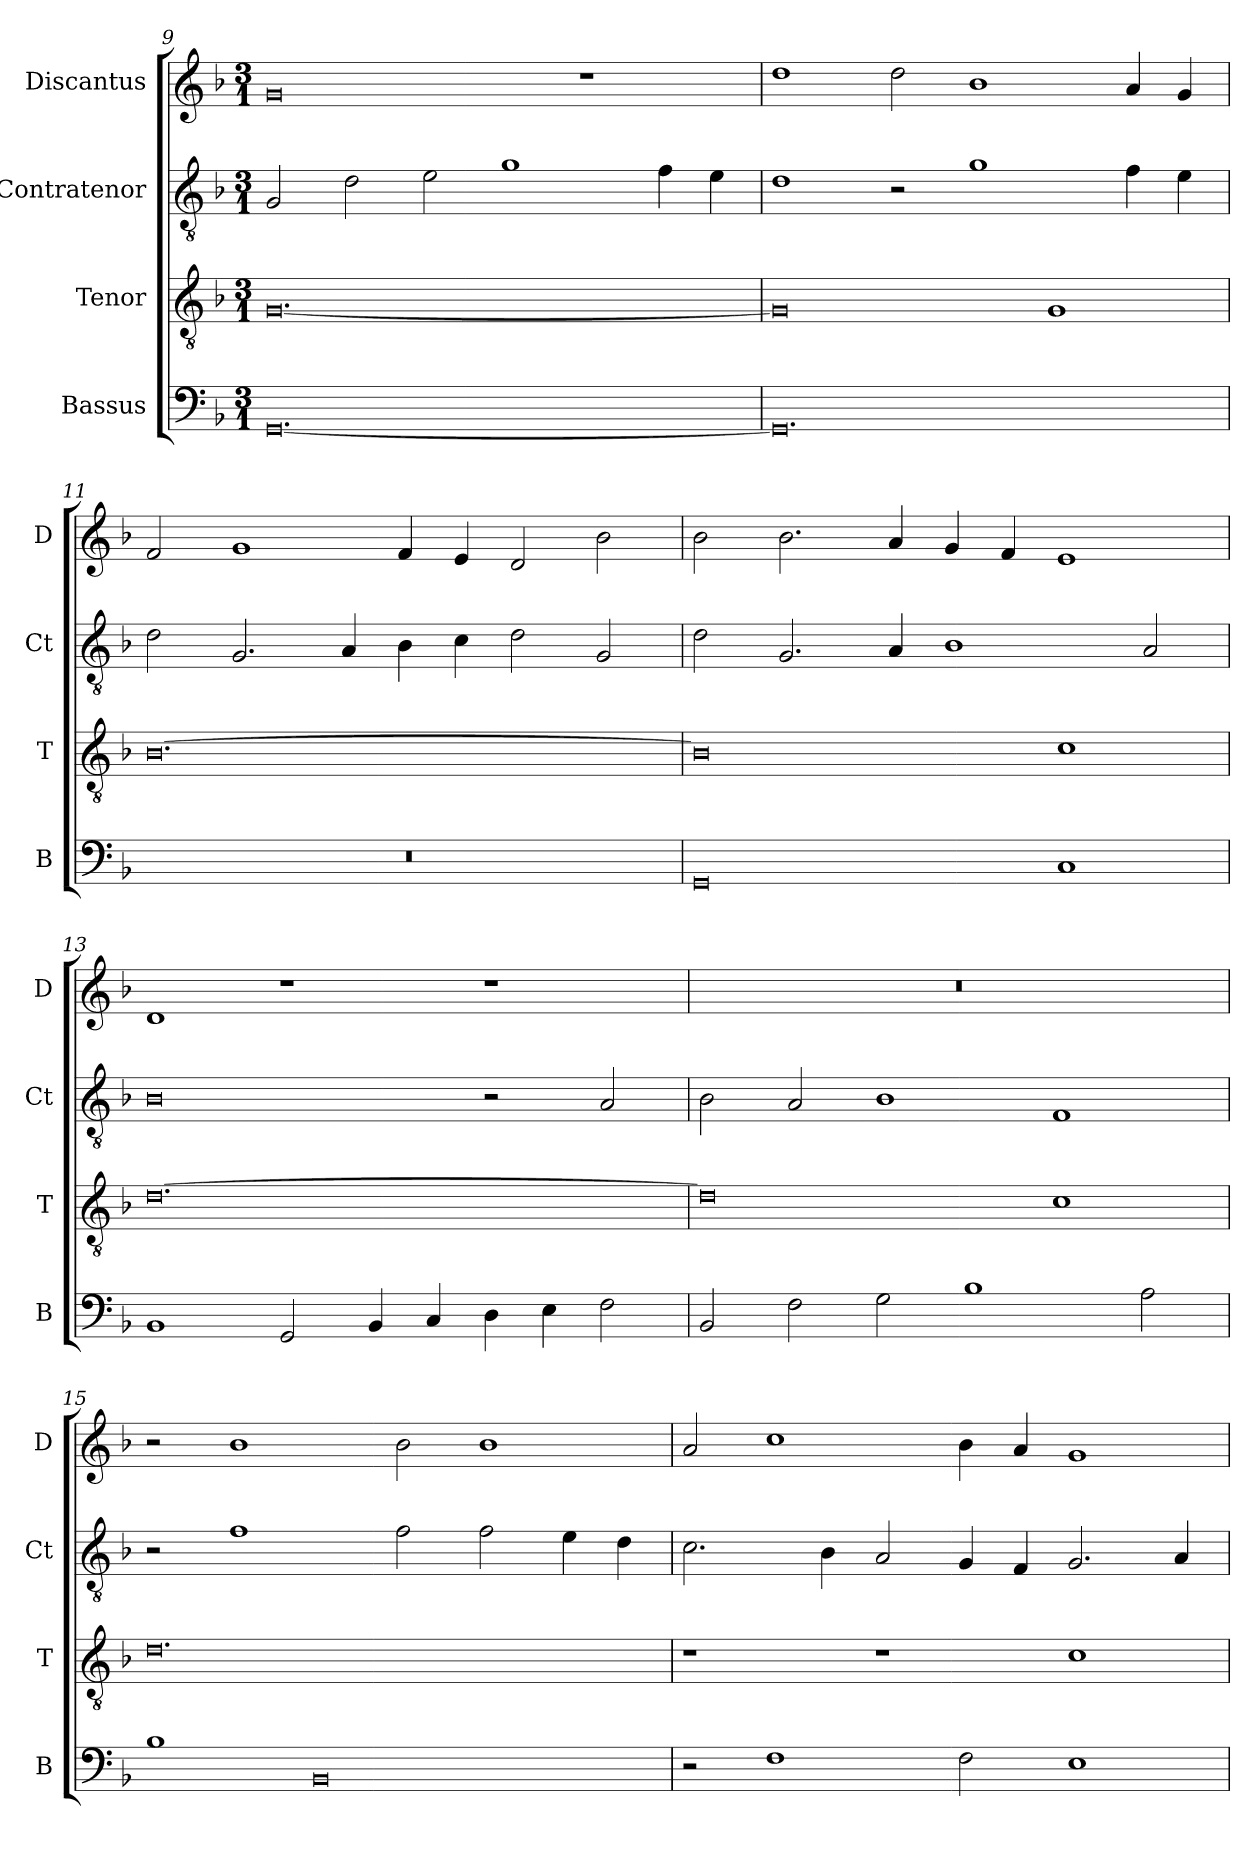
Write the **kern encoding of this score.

**kern	**kern	**kern	**kern
*part4	*part3	*part2	*part1
*staff4	*staff3	*staff2	*staff1
*I"Bassus	*I"Tenor	*I"Contratenor	*I"Discantus
*I'B	*I'T	*I'Ct	*I'D
*clefF4	*clefGv2	*clefGv2	*clefG2
*k[b-]	*k[b-]	*k[b-]	*k[b-]
*M3/1	*M3/1	*M3/1	*M3/1
=9	=9	=9	=9
[0.GG	[0.G	2G/	0g
.	.	2d\	.
.	.	2e\	.
.	.	1g	.
.	.	.	1r
.	.	4f\	.
.	.	4e\	.
=10	=10	=10	=10
0.GG]	0G]	1d	1dd
.	.	2r	2dd\
.	.	1g	1b-
.	1G	.	.
.	.	4f\	4a/
.	.	4e\	4g/
=11	=11	=11	=11
0.r	[0.B-	2d\	2f/
.	.	2.G/	1g
.	.	4A/	.
.	.	4B-\	4f/
.	.	4c\	4e/
.	.	2d\	2d/
.	.	2G/	2b-\
=12	=12	=12	=12
0GG	0B-]	2d\	2b-\
.	.	2.G/	2.b-\
.	.	4A/	4a/
.	.	1B-	4g/
.	.	.	4f/
1C	1c	.	1e
.	.	2A/	.
=13	=13	=13	=13
1BB-	[0.d	0B-	1d
2GG/	.	.	1r
4BB-/	.	.	.
4C/	.	.	.
4D\	.	2r	1r
4E\	.	.	.
2F\	.	2A/	.
=14	=14	=14	=14
2BB-/	0d]	2B-\	0.r
2F\	.	2A/	.
2G\	.	1B-	.
1B-	.	.	.
.	1c	1F	.
2A\	.	.	.
=15	=15	=15	=15
1B-	0.d	2r	2r
.	.	1f	1b-
0BB-	.	.	.
.	.	2f\	2b-\
.	.	2f\	1b-
.	.	4e\	.
.	.	4d\	.
=16	=16	=16	=16
2r	1r	2.c\	2a/
1F	.	.	1cc
.	.	4B-\	.
.	1r	2A/	.
2F\	.	4G/	4b-\
.	.	4F/	4a/
1E	1c	2.G/	1g
.	.	4A/	.
=	=	=	=
*-	*-	*-	*-
